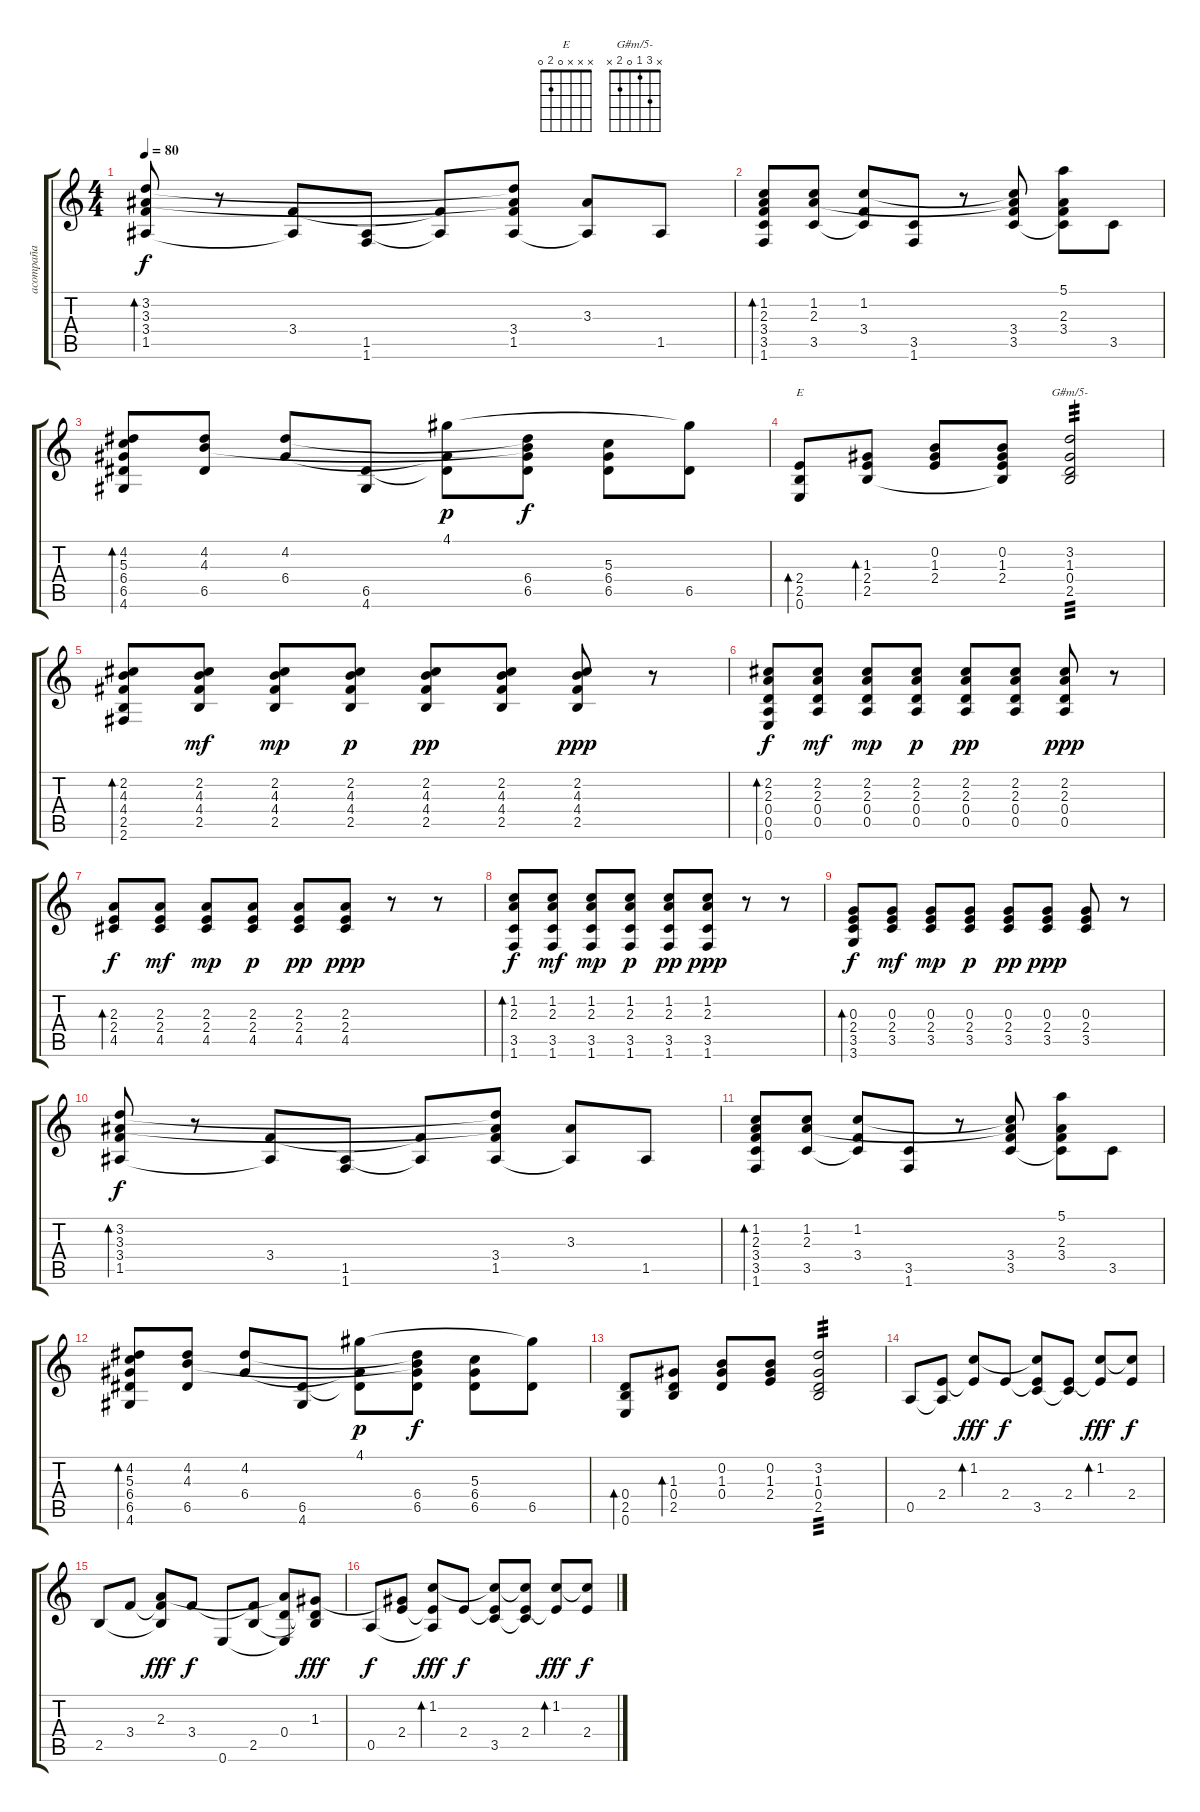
\track ("acompaña" "acompaña") {instrument electricguitarjazz}
\staff {score tabs}
\tuning (E4 B3 G3 D3 A2 E2) {hide}
\chord ("E" x x x 0 2 0)
\chord ("G#m/5-" x 3 1 0 2 x)
\ts (4 4)
\tempo 80
\clef g2
\ks c
(3.2 3.3 3.4 1.5).8{bd 60 dy f} r.8 (3.4 1.5{t}).8 (1.5 1.6).8 (3.4{t} 1.5{t}).8 (3.2{t} 3.3{t} 3.4 1.5).8 (3.3 1.5{t}).8 1.5.8 |
(1.2 2.3 3.4 3.5 1.6).8{bd 60} (1.2 2.3 3.5).8 (1.2 3.4 3.5{t}).8 (3.5 1.6).8 r.8 (1.2{t} 2.3{t} 3.4 3.5).8 (5.1 2.3 3.4 3.5{t}).8 3.5.8 |
(4.2 5.3 6.4 6.5 4.6).8{bd 60} (4.2 4.3 6.5).8 (4.2 6.4).8 (6.5 4.6).8 (4.1 6.4{t} 6.5{t}).8{dy p} (4.2{t} 4.3{t} 6.4 6.5).8{dy f} (5.3 6.4 6.5).8 (4.1{t} 6.5).8 |
(2.4 2.5 0.6).8{bd 60 ch "E"} (1.3 2.4 2.5).8{bd 60} (0.2 1.3 2.4).8 (0.2 1.3 2.4 2.5{t}).8 (3.2 1.3 0.4 2.5).2{ch "G#m/5-" tp 3} |
(2.2 4.3 4.4 2.5 2.6).8{bd 60} (2.2 4.3 4.4 2.5).8{dy mf} (2.2 4.3 4.4 2.5).8{dy mp} (2.2 4.3 4.4 2.5).8{dy p} (2.2 4.3 4.4 2.5).8{dy pp} (2.2 4.3 4.4 2.5).8 (2.2 4.3 4.4 2.5).8{dy ppp} r.8 |
(2.2 2.3 0.4 0.5 0.6).8{bd 60 dy f} (2.2 2.3 0.4 0.5).8{dy mf} (2.2 2.3 0.4 0.5).8{dy mp} (2.2 2.3 0.4 0.5).8{dy p} (2.2 2.3 0.4 0.5).8{dy pp} (2.2 2.3 0.4 0.5).8 (2.2 2.3 0.4 0.5).8{dy ppp} r.8 |
(2.3 2.4 4.5).8{bd 60 dy f} (2.3 2.4 4.5).8{dy mf} (2.3 2.4 4.5).8{dy mp} (2.3 2.4 4.5).8{dy p} (2.3 2.4 4.5).8{dy pp} (2.3 2.4 4.5).8{dy ppp} r.8 r.8 |
(1.2 2.3 3.5 1.6).8{bd 60 dy f} (1.2 2.3 3.5 1.6).8{dy mf} (1.2 2.3 3.5 1.6).8{dy mp} (1.2 2.3 3.5 1.6).8{dy p} (1.2 2.3 3.5 1.6).8{dy pp} (1.2 2.3 3.5 1.6).8{dy ppp} r.8 r.8 |
(0.3 2.4 3.5 3.6).8{bd 60 dy f} (0.3 2.4 3.5).8{dy mf} (0.3 2.4 3.5).8{dy mp} (0.3 2.4 3.5).8{dy p} (0.3 2.4 3.5).8{dy pp} (0.3 2.4 3.5).8{dy ppp} (0.3 2.4 3.5).8 r.8 |
(3.2 3.3 3.4 1.5).8{bd 60 dy f} r.8 (3.4 1.5{t}).8 (1.5 1.6).8 (3.4{t} 1.5{t}).8 (3.2{t} 3.3{t} 3.4 1.5).8 (3.3 1.5{t}).8 1.5.8 |
(1.2 2.3 3.4 3.5 1.6).8{bd 60} (1.2 2.3 3.5).8 (1.2 3.4 3.5{t}).8 (3.5 1.6).8 r.8 (1.2{t} 2.3{t} 3.4 3.5).8 (5.1 2.3 3.4 3.5{t}).8 3.5.8 |
(4.2 5.3 6.4 6.5 4.6).8{bd 60} (4.2 4.3 6.5).8 (4.2 6.4).8 (6.5 4.6).8 (4.1 6.4{t} 6.5{t}).8{dy p} (4.2{t} 4.3{t} 6.4 6.5).8{dy f} (5.3 6.4 6.5).8 (4.1{t} 6.5).8 |
(0.4 2.5 0.6).8{bd 60} (1.3 0.4 2.5).8{bd 60} (0.2 1.3 0.4).8 (0.2 1.3 2.4).8 (3.2 1.3 0.4 2.5).2{tp 3} |
0.5.8 (2.4 0.5{t}).8 (1.2 2.4{t}).8{bd 240 dy fff} 2.4.8{dy f} (1.2{t} 2.4{t} 3.5).8 (2.4 3.5{t}).8 (1.2 2.4{t}).8{bd 240 dy fff} (1.2{t} 2.4).8{dy f} |
2.5.8 3.4.8 (2.3 3.4{t} 2.5{t}).8{dy fff} 3.4.8{dy f} 0.6.8 (3.4{t} 2.5).8 (2.3{t} 0.4 0.6{t}).8 (1.3 0.4{t} 2.5{t}).8{dy fff} |
0.5.8{dy f} (1.3{t} 2.4).8 (1.2 2.4{t} 0.5{t}).8{bd 240 dy fff} 2.4.8{dy f} (1.2{t} 2.4{t} 3.5).8 (1.2{t} 2.4 3.5{t}).8 (1.2 2.4{t}).8{bd 240 dy fff} (1.2{t} 2.4).8{dy f}
